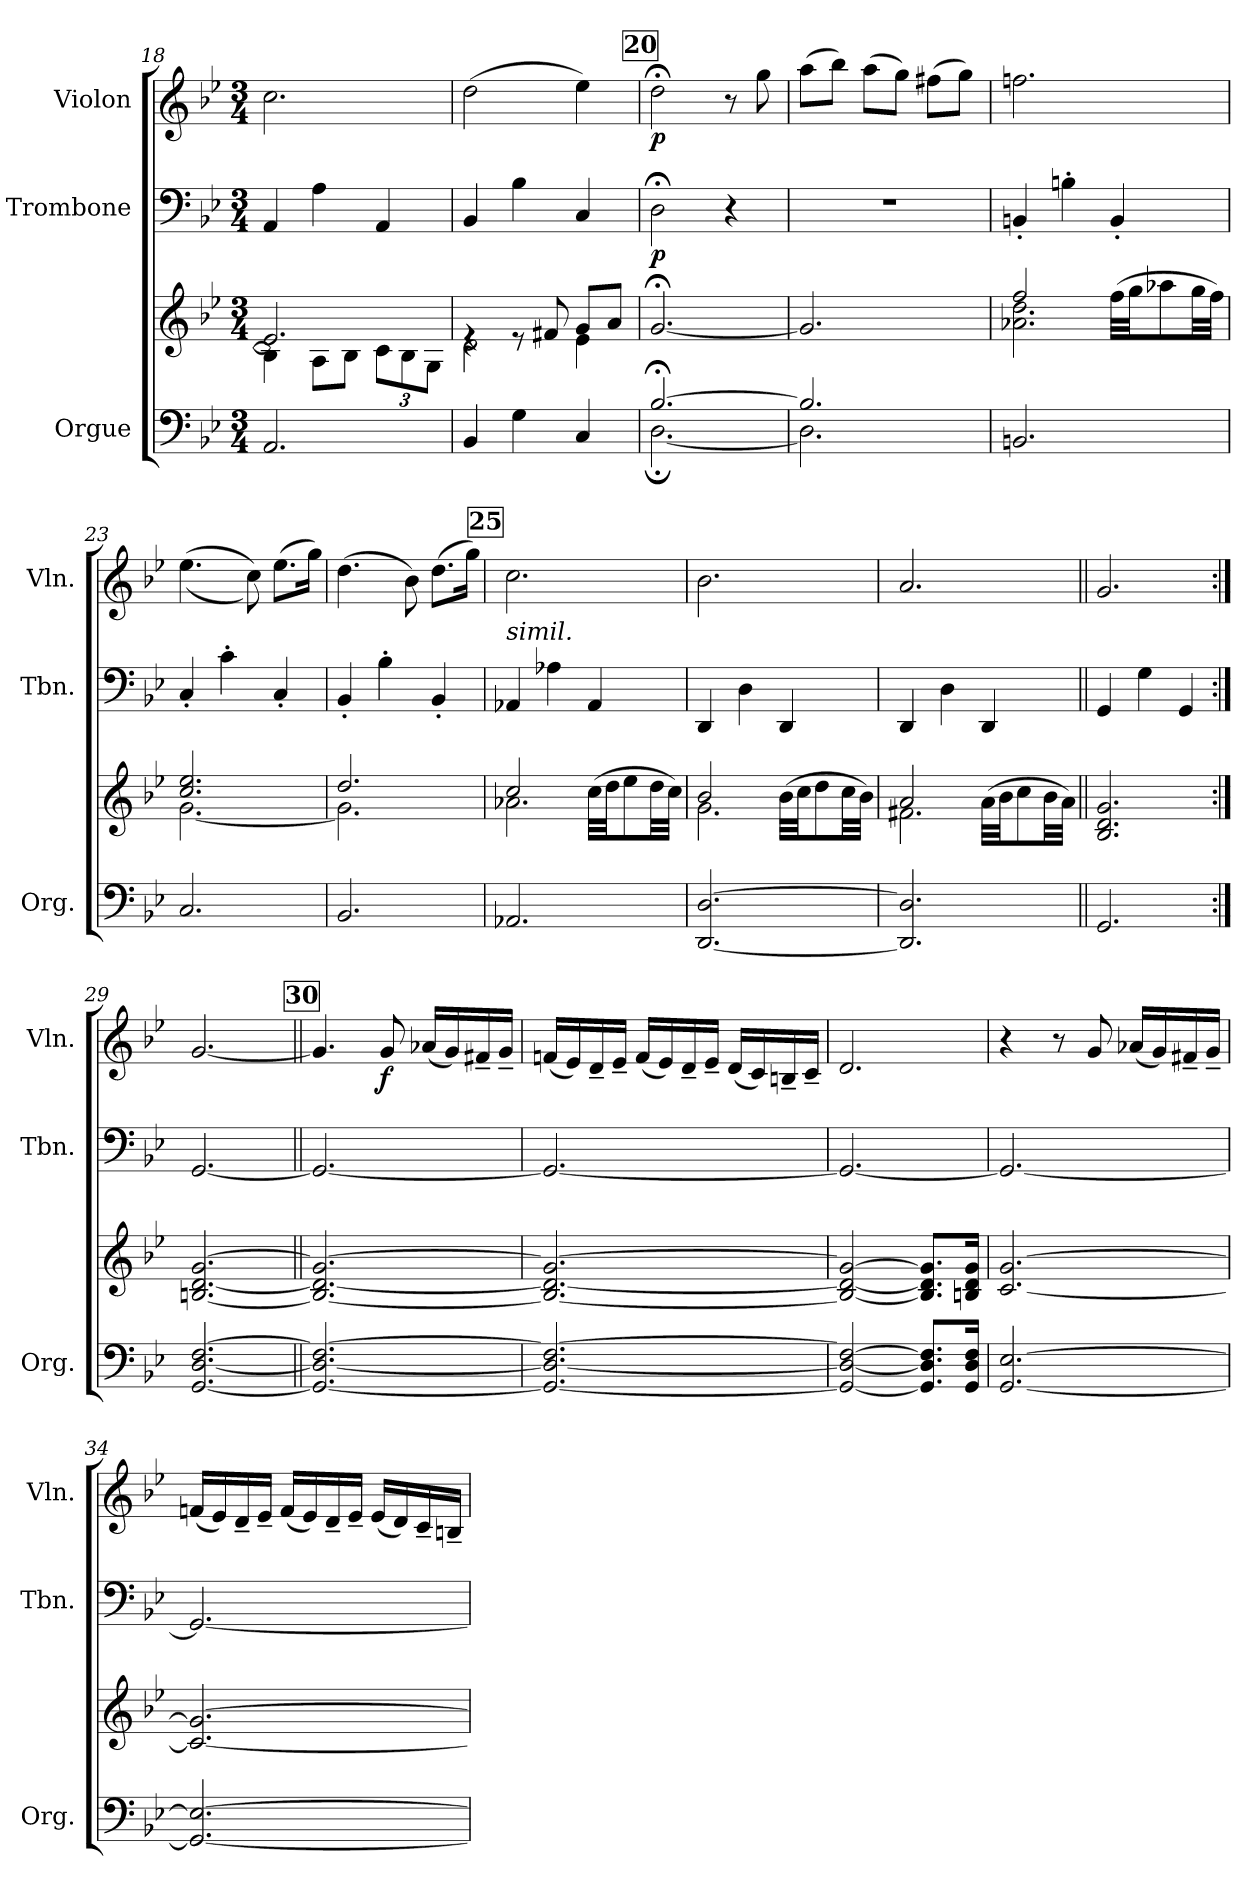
**kern	**kern	**kern	**dynam	**kern	**dynam
*part3	*part3	*part2	*part2	*part1	*part1
*staff4	*staff3	*staff2	*staff2	*staff1	*staff1
*I"Orgue	*	*I"Trombone	*	*I"Violon	*
*I'Org.	*	*I'Tbn.	*	*I'Vln.	*
!!LO:PB:g=z
*clefF4	*clefG2	*clefF4	*	*clefG2	*
*k[b-e-]	*k[b-e-]	*k[b-e-]	*	*k[b-e-]	*
*M3/4	*M3/4	*M3/4	*	*M3/4	*
=18	=18	=18	=18	=18	=18
*	*^	*	*	*	*
2.AA/	2.e-/]	4B-\]	4AA/	.	2.cc\	.
.	.	8A\L	4A\	.	.	.
.	.	8B-\J	.	.	.	.
*	*	*Xbrackettup	*	*	*	*
.	.	12c\L	4AA/	.	.	.
.	.	12B-\	.	.	.	.
.	.	12G\J	.	.	.	.
=19	=19	=19	=19	=19	=19	=19
4BB-/	4re	2d\	4BB-/	.	(>2dd\	.
4G\	8re	.	4B-\	.	.	.
.	8f#X/	.	.	.	.	.
4C/	8g/L	4e-\	4C/	.	4ee-\)	.
.	8a/J	.	.	.	.	.
*	*v	*v	*	*	*	*
!!LO:REH:place=s1:a:B:fs=14:t=20
=20	=20	=20	=20	=20	=20
*^	*	*	*	*	*
!	!	!	!	!LO:DY:b	!	!LO:DY:b
[2.B-;</	[2.D;\	[2.g;</	2D;<\	p	2dd;<\	p
.	.	.	4r	.	8r	.
.	.	.	.	.	8gg\	.
=21	=21	=21	=21	=21	=21	=21
2.B-/]	2.D\]	2.g/]	2.r	.	(>8aa\L	.
.	.	.	.	.	8bb-\J)	.
.	.	.	.	.	(>8aa\L	.
.	.	.	.	.	8gg\J)	.
.	.	.	.	.	(>8ff#X\L	.
.	.	.	.	.	8gg\J)	.
*v	*v	*	*	*	*	*
=22	=22	=22	=22	=22	=22
*	*^	*	*	*	*
2.BBn/	2ff/	2.a-X\ 2.dd\	4BBn'/	.	2.ffni\	.
.	.	.	4Bn'\	.	.	.
.	(<32ff\LLL	.	4BB'/	.	.	.
.	32gg\JJ	.	.	.	.	.
.	8aa-X\	.	.	.	.	.
.	32gg\LL	.	.	.	.	.
.	32ff\JJJ)	.	.	.	.	.
=23	=23	=23	=23	=23	=23	=23
2.C/	2.cc/ 2.ee-/	[2.g\	4C'/	.	(>(>4.ee-\	.
.	.	.	4c'\	.	.	.
.	.	.	.	.	8cc\))	.
.	.	.	4C'/	.	(>8.ee-\L	.
.	.	.	.	.	16gg\Jk)	.
=24	=24	=24	=24	=24	=24	=24
2.BB-i/	2.dd/	2.g\]	4BB-i'/	.	(>4.dd\	.
.	.	.	4B-i'\	.	.	.
.	.	.	.	.	8b-\)	.
.	.	.	4BB-'/	.	(>8.dd\L	.
.	.	.	.	.	16gg\Jk)	.
!!LO:REH:place=s1:a:B:fs=14:t=25
=25	=25	=25	=25	=25	=25	=25
!	!	!	!LO:TX:a:i:t=simil.	!	!	!
2.AA-X/	2cc/	2.a-X\	4AA-X/	.	2.cc\	.
.	.	.	4A-X\	.	.	.
.	(<32cc\LLL	.	4AA-/	.	.	.
.	32dd\JJ	.	.	.	.	.
.	8ee-\	.	.	.	.	.
.	32dd\LL	.	.	.	.	.
.	32cc\JJJ)	.	.	.	.	.
=26	=26	=26	=26	=26	=26	=26
[2.DD/ [2.D/	2b-/	2.g\	4DD/	.	2.b-\	.
.	.	.	4D\	.	.	.
.	(<32b-\LLL	.	4DD/	.	.	.
.	32cc\JJ	.	.	.	.	.
.	8dd\	.	.	.	.	.
.	32cc\LL	.	.	.	.	.
.	32b-\JJJ)	.	.	.	.	.
!!LO:LB:g=z
=27	=27	=27	=27	=27	=27	=27
2.DD/] 2.D/]	2a/	2.f#X\	4DD/	.	2.a/	.
.	.	.	4D\	.	.	.
.	(<32a\LLL	.	4DD/	.	.	.
.	32b-\JJ	.	.	.	.	.
.	8cc\	.	.	.	.	.
.	32b-\LL	.	.	.	.	.
.	32a\JJJ)	.	.	.	.	.
*	*v	*v	*	*	*	*
=28||	=28||	=28||	=28||	=28||	=28||
2.GG/	2.B-/ 2.d/ 2.g/	4GG/	.	2.g/	.
.	.	4G\	.	.	.
.	.	4GG/	.	.	.
=29:|!	=29:|!	=29:|!	=29:|!	=29:|!	=29:|!
[2.GG/ [2.D/ [2.F/	[2.Bn/ [2.d/ [2.g/	[2.GG/	.	[2.g/	.
!!LO:REH:place=s1:a:B:fs=14:t=30
=30||	=30||	=30||	=30||	=30||	=30||
2.GG/_ 2.D/_ 2.F/_	2.B/_ 2.d/_ 2.g/_	2.GG/_	.	4.g/]	.
!	!	!	!	!	!LO:DY:b
.	.	.	.	8g/	f
.	.	.	.	(<16a-X/LL	.
.	.	.	.	16g/)	.
.	.	.	.	16f#X~/	.
.	.	.	.	16g~/JJ	.
=31	=31	=31	=31	=31	=31
2.GG/_ 2.D/_ 2.F/_	2.B/_ 2.d/_ 2.g/_	2.GG/_	.	(<16fni/LL	.
.	.	.	.	16e-/)	.
.	.	.	.	16d~/	.
.	.	.	.	16e-~/JJ	.
.	.	.	.	(<16f/LL	.
.	.	.	.	16e-/)	.
.	.	.	.	16d~/	.
.	.	.	.	16e-~/JJ	.
.	.	.	.	(<16d/LL	.
.	.	.	.	16c/)	.
.	.	.	.	16Bn~/	.
.	.	.	.	16c~/JJ	.
=32	=32	=32	=32	=32	=32
2GG/_ 2D/_ 2F/_	2B/_ 2d/_ 2g/_	2.GG/_	.	2.d/	.
8.GG/] 8.D/] 8.F/]L	8.B/] 8.d/] 8.g/]L	.	.	.	.
16GG/ 16D/ 16F/Jk	16Bn/ 16d/ 16g/Jk	.	.	.	.
=33	=33	=33	=33	=33	=33
[2.GG/ [2.E-/	[2.c/ [2.g/	2.GG/_	.	4r	.
.	.	.	.	8r	.
.	.	.	.	8g/	.
.	.	.	.	(<16a-X/LL	.
.	.	.	.	16g/)	.
.	.	.	.	16f#X~/	.
.	.	.	.	16g~/JJ	.
=34	=34	=34	=34	=34	=34
2.GG/_ 2.E-/_	2.c/_ 2.g/_	2.GG/_	.	(<16fni/LL	.
.	.	.	.	16e-/)	.
.	.	.	.	16d~/	.
.	.	.	.	16e-~/JJ	.
.	.	.	.	(<16f/LL	.
.	.	.	.	16e-/)	.
.	.	.	.	16d~/	.
.	.	.	.	16e-~/JJ	.
.	.	.	.	(<16e-/LL	.
.	.	.	.	16d/)	.
.	.	.	.	16c~/	.
.	.	.	.	16Bn~/JJ	.
=	=	=	=	=	=
*-	*-	*-	*-	*-	*-
